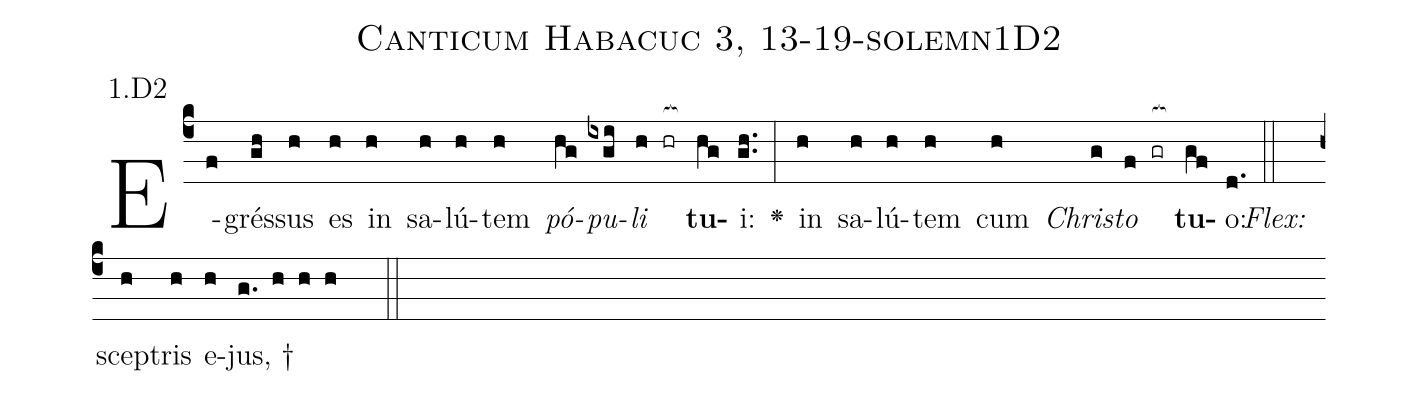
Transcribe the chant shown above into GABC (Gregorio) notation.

name: Canticum Habacuc 3, 13-19-solemn1D2;
annotation: 1.D2;
%%
(c4)E(f)grés(gh)sus(h) es(h) in(h) sa(h)lú(h)tem(h) <i>pó</i>(hg)<i>pu</i>(ixgi)<i>li</i>(h hr[ocb:1{]) <b>tu</b>(hg[ocb:0}])i:(gh..) <v>\greheightstar</v>(:) in(h) sa(h)lú(h)tem(h) cum(h) <i>Chri</i>(g)<i>sto</i>(f gr[ocb:1{]) <b>tu</b>(gf[ocb:0}])o:(d.) (::)
<i>Flex:</i>()  scep(h)tris(h) e(h)jus, †(g. h h h  ::)

%E(h) u(h) o(g) u(f) a(gf) e.(d.) (::)
